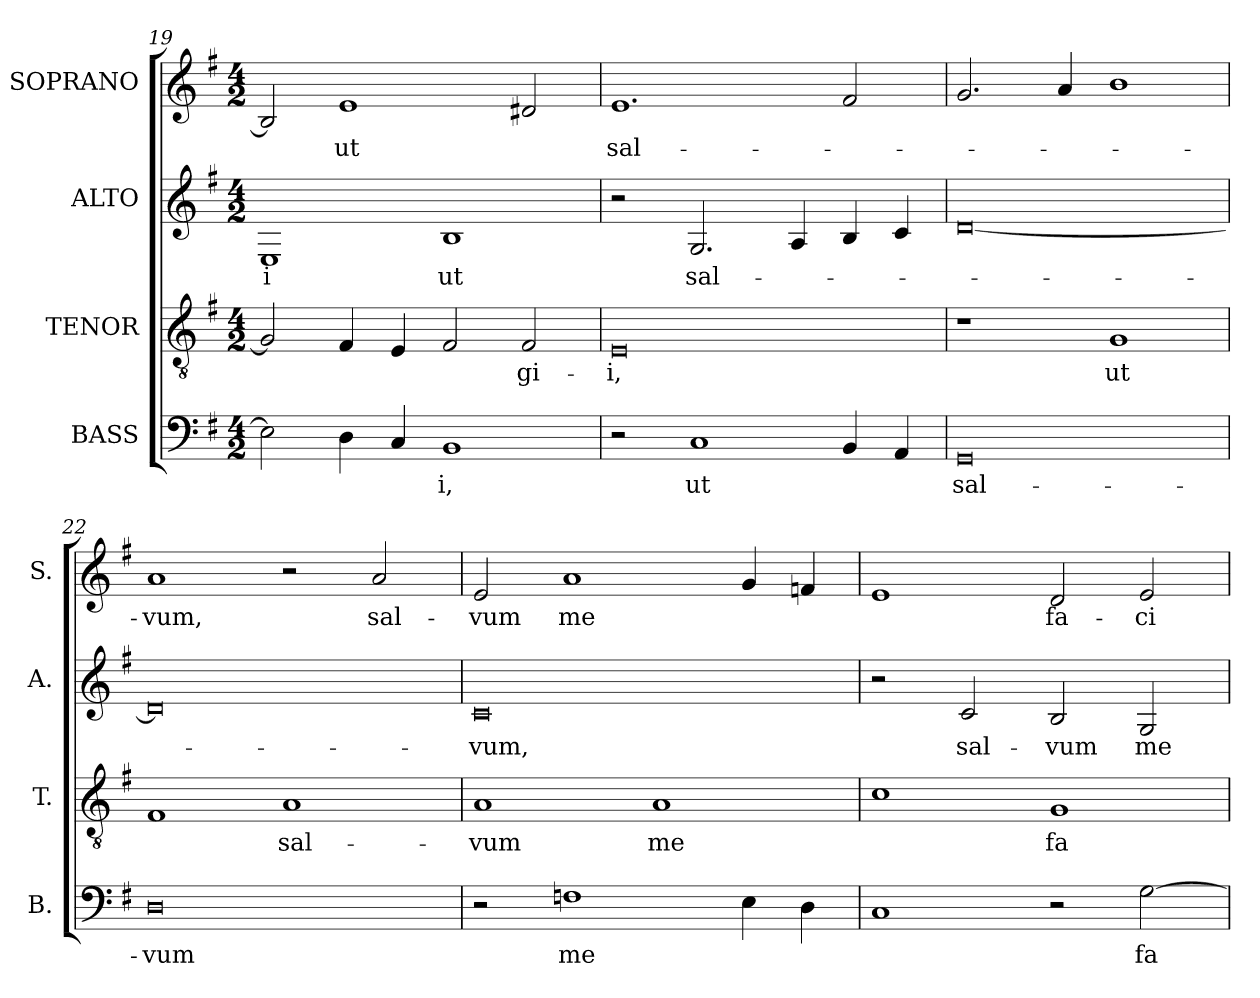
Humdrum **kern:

**kern	**text	**kern	**text	**kern	**text	**kern	**text
*part4	*part4	*part3	*part3	*part2	*part2	*part1	*part1
*staff4	*staff4	*staff3	*staff3	*staff2	*staff2	*staff1	*staff1
*I"BASS	*	*I"TENOR	*	*I"ALTO	*	*I"SOPRANO	*
*I'B.	*	*I'T.	*	*I'A.	*	*I'S.	*
*clefF4	*	*clefGv2	*	*clefG2	*	*clefG2	*
*	*	*ITrd7c12	*	*	*	*	*
*k[f#]	*	*k[f#]	*	*k[f#]	*	*k[f#]	*
*G:	*	*G:	*	*G:	*	*G:	*
*M4/2	*	*M4/2	*	*M4/2	*	*M4/2	*
=19	=19	=19	=19	=19	=19	=19	=19
!	!	!	!	!	!LO:LY:b:color=#000000	!	!
2Ei\]	.	2GGi/]	.	1Ei	-i	2Bi/]	.
!	!	!	!	!	!	!	!LO:LY:b:color=#000000
4Di\	.	4FF#i/	.	.	.	1ei	ut
4Ci/	.	4EEi/	.	.	.	.	.
!	!LO:LY:b:color=#000000	!	!	!	!	!	!
!	!	!	!	!	!LO:LY:b:color=#000000	!	!
1BBi	-i,	2FF#i/	.	1Bi	ut	.	.
!	!	!	!LO:LY:b:color=#000000	!	!	!	!
.	.	2FF#i/	-gi-	.	.	2d#Xi/	.
=20	=20	=20	=20	=20	=20	=20	=20
!	!	!	!LO:LY:b:color=#000000	!	!	!	!
!	!	!	!	!	!	!	!LO:LY:b:color=#000000
2r	.	0EEi	-i,	2r	.	1.ei	sal-
!	!LO:LY:b:color=#000000	!	!	!	!	!	!
!	!	!	!	!	!LO:LY:b:color=#000000	!	!
1Ci	ut	.	.	2.Gi/	sal-	.	.
.	.	.	.	4Ai/	.	.	.
4BBi/	.	.	.	4Bi/	.	2f#i/	.
4AAi/	.	.	.	4ci/	.	.	.
=21	=21	=21	=21	=21	=21	=21	=21
!	!LO:LY:b:color=#000000	!	!	!	!	!	!
0GGi	sal-	1r	.	[0di	.	2.gi/	.
.	.	.	.	.	.	4ai/	.
!	!	!	!LO:LY:b:color=#000000	!	!	!	!
.	.	1GGi	ut	.	.	1bi	.
!!LO:PB:g=z
=22	=22	=22	=22	=22	=22	=22	=22
!	!LO:LY:b:color=#000000	!	!	!	!	!	!
!	!	!	!	!	!	!	!LO:LY:b:color=#000000
0Di	-vum	1FF#i	.	0di]	.	1ai	-vum,
!	!	!	!LO:LY:b:color=#000000	!	!	!	!
.	.	1AAi	sal-	.	.	2r	.
!	!	!	!	!	!	!	!LO:LY:b:color=#000000
.	.	.	.	.	.	2ai/	sal-
=23	=23	=23	=23	=23	=23	=23	=23
!	!	!	!LO:LY:b:color=#000000	!	!	!	!
!	!	!	!	!	!LO:LY:b:color=#000000	!	!
!	!	!	!	!	!	!	!LO:LY:b:color=#000000
2r	.	1AAi	-vum	0ci	-vum,	2ei/	-vum
!	!LO:LY:b:color=#000000	!	!	!	!	!	!
!	!	!	!	!	!	!	!LO:LY:b:color=#000000
1Fni	me	.	.	.	.	1ai	me
!	!	!	!LO:LY:b:color=#000000	!	!	!	!
.	.	1AAi	me	.	.	.	.
4Ei\	.	.	.	.	.	4gi/	.
4Di\	.	.	.	.	.	4fni/	.
=24	=24	=24	=24	=24	=24	=24	=24
1Ci	.	1Ci	.	2r	.	1ei	.
!	!	!	!	!	!LO:LY:b:color=#000000	!	!
.	.	.	.	2ci/	sal-	.	.
!	!	!	!LO:LY:b:color=#000000	!	!	!	!
!	!	!	!	!	!LO:LY:b:color=#000000	!	!
!	!	!	!	!	!	!	!LO:LY:b:color=#000000
2r	.	1GGi	fa-	2Bi/	-vum	2di/	fa-
!	!LO:LY:b:color=#000000	!	!	!	!	!	!
!	!	!	!	!	!LO:LY:b:color=#000000	!	!
!	!	!	!	!	!	!	!LO:LY:b:color=#000000
[2Gi\	fa-	.	.	2Gi/	me	2ei/	-ci-
=	=	=	=	=	=	=	=
*-	*-	*-	*-	*-	*-	*-	*-
